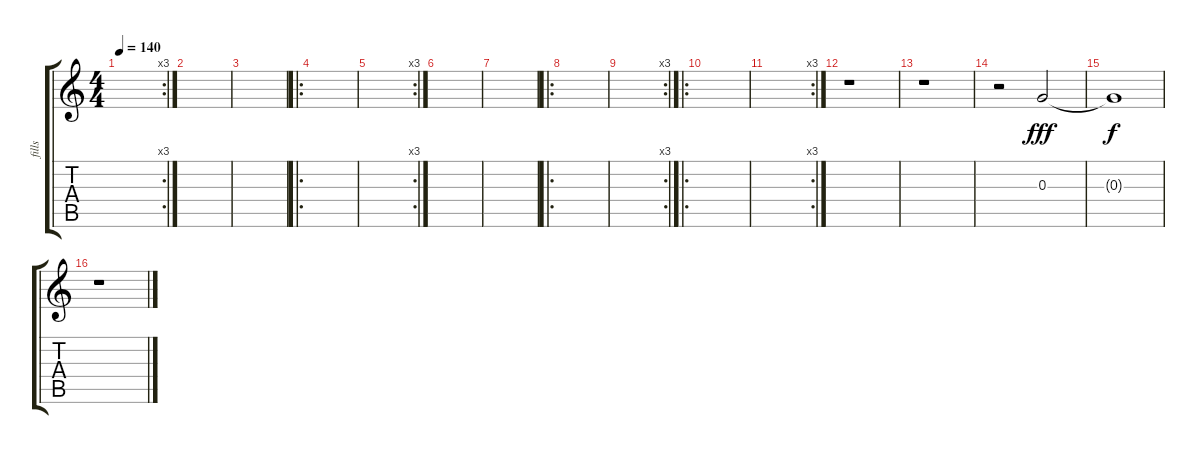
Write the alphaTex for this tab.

\track ("fills" "fills") {instrument guitarharmonics}
\staff {score tabs}
\tuning (E4 B3 G3 D3 A2 E2) {hide}
\rc 3
\ts (4 4)
\tempo 140
\clef g2
\ks c
|
|
|
\ro
|
\rc 3
|
|
|
\ro
|
\rc 3
|
\ro
|
\rc 3
|
r.1 |
r.1 |
r.2 0.3.2{dy fff} |
0.3{t}.1{dy f} |
r.1
